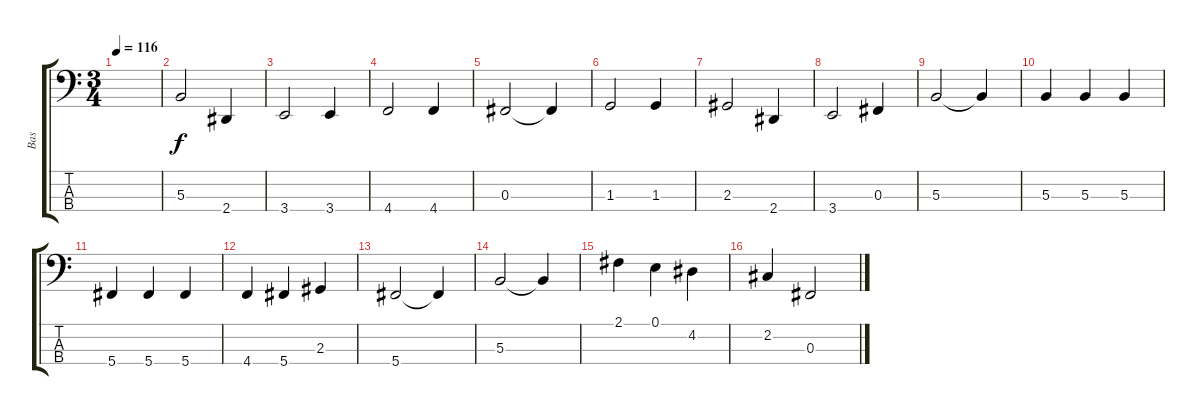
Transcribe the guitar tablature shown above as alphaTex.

\track ("Bas" "Bas") {instrument electricbassfinger}
\staff {score tabs}
\tuning (E2 B1 Gb1 Db1) {hide}
\ts (3 4)
\tempo 116
\clef f4
\ks c
|
5.3.2 2.4.4 |
3.4.2 3.4.4 |
4.4.2 4.4.4 |
0.3.2 0.3{t}.4 |
1.3.2 1.3.4 |
2.3.2 2.4.4 |
3.4.2 0.3.4 |
5.3.2 5.3{t}.4 |
5.3.4 5.3.4 5.3.4 |
5.4.4 5.4.4 5.4.4 |
4.4.4 5.4.4 2.3.4 |
5.4.2 5.4{t}.4 |
5.3.2 5.3{t}.4 |
2.1.4 0.1.4 4.2.4 |
2.2.4 0.3.2
